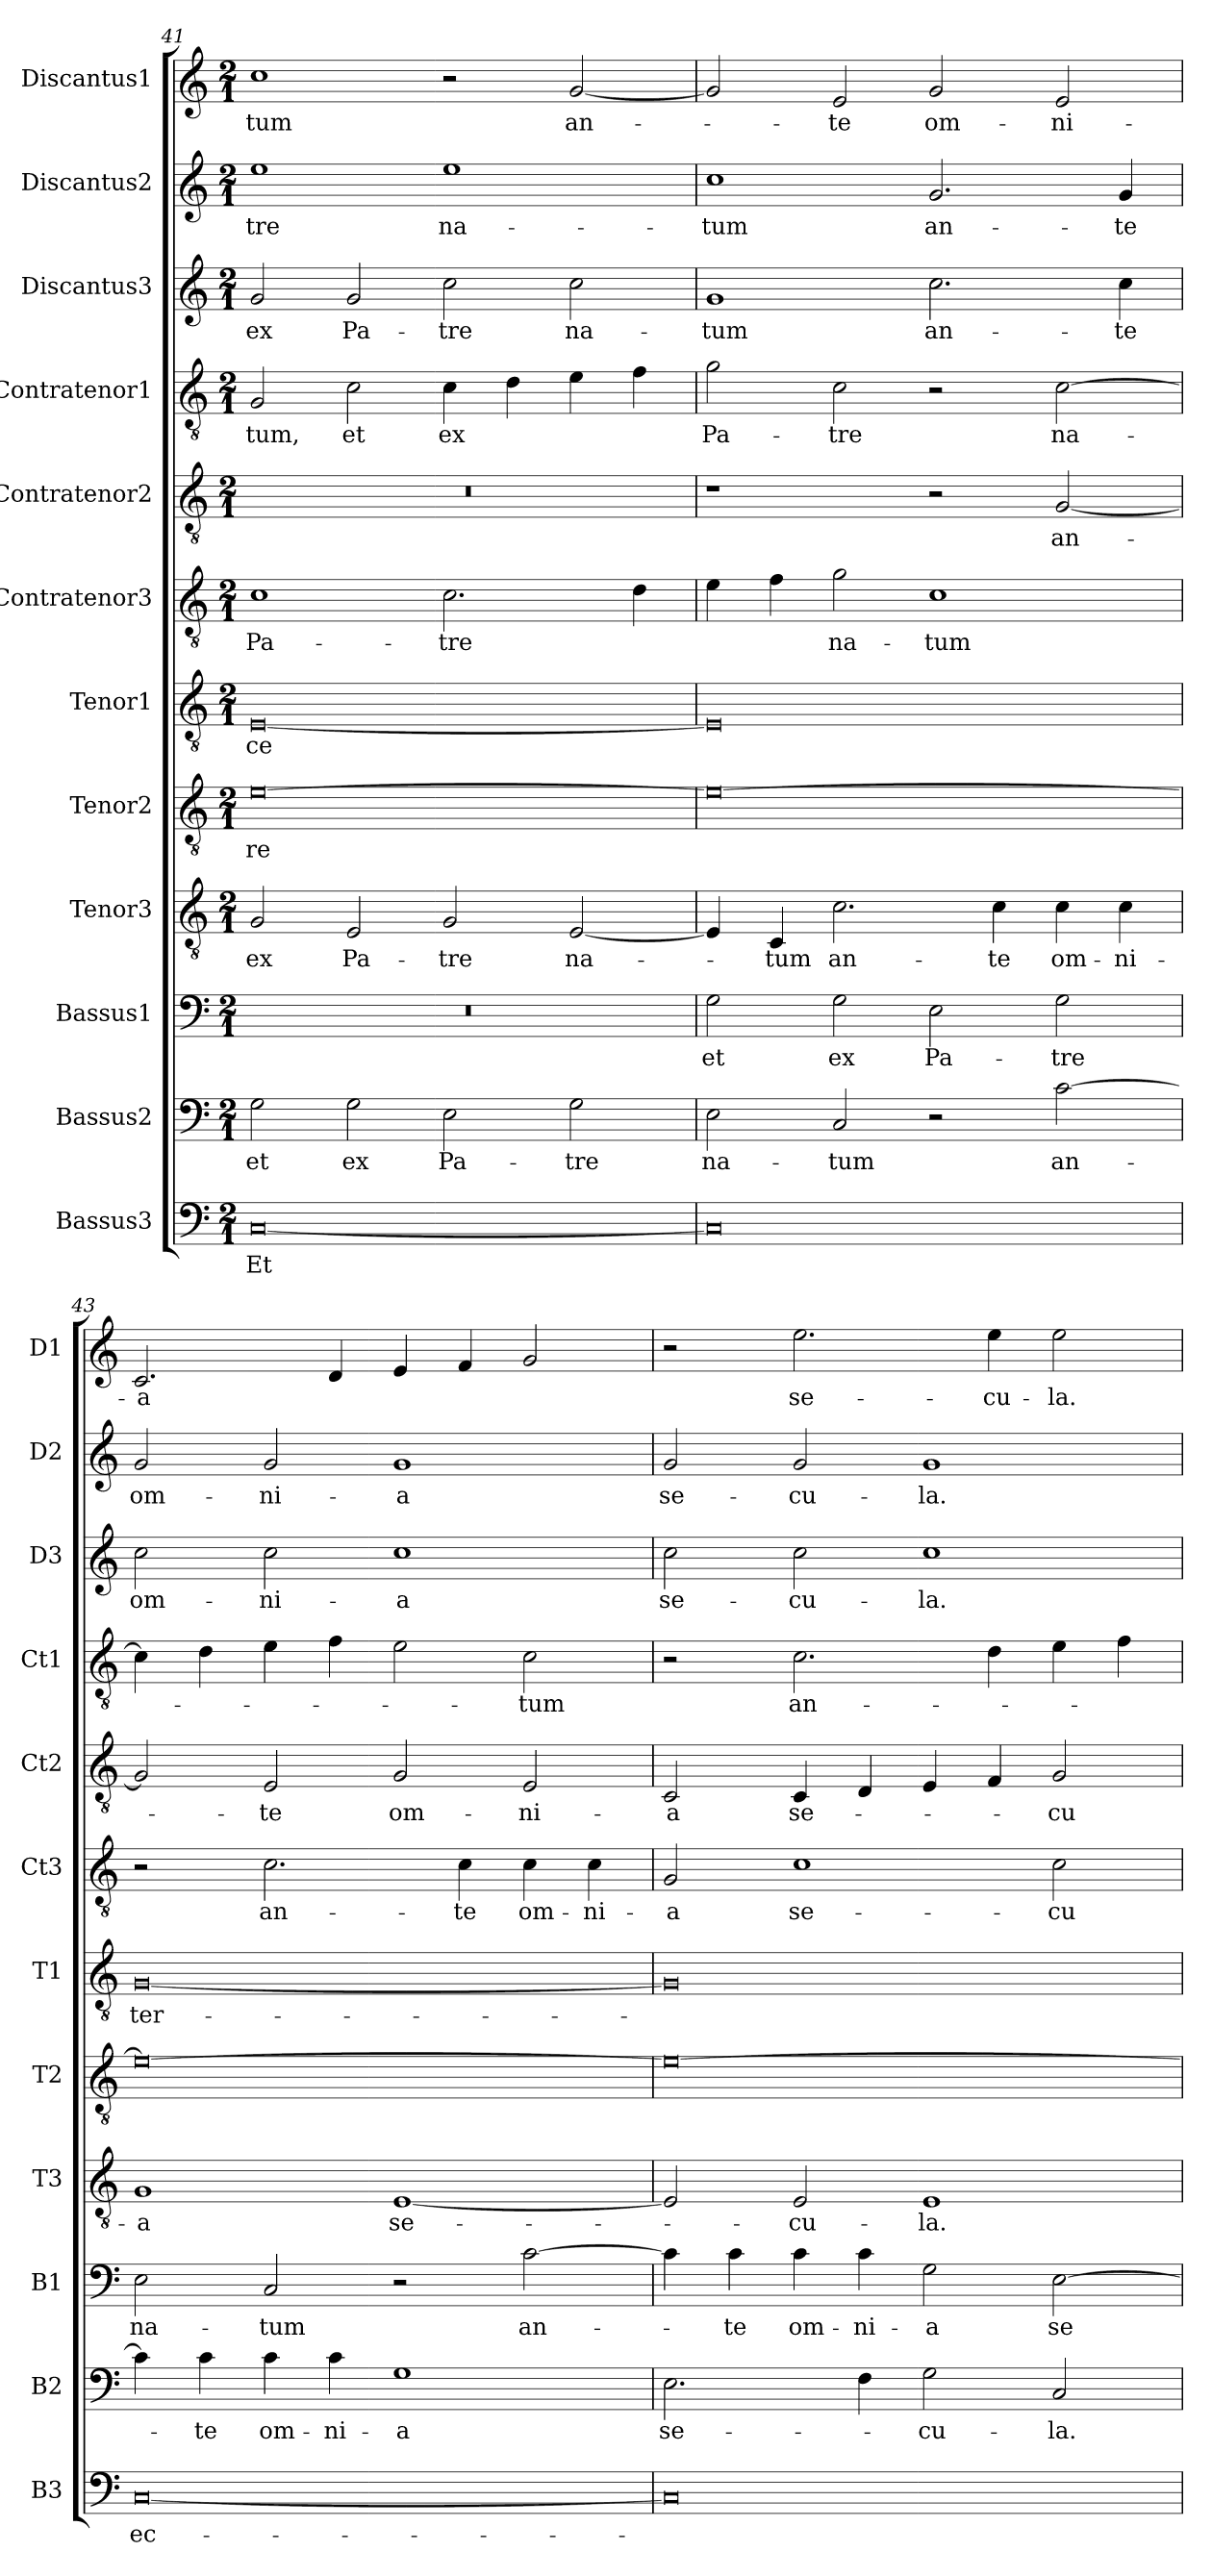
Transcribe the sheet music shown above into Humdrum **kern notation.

**kern	**text	**kern	**text	**kern	**text	**kern	**text	**kern	**text	**kern	**text	**kern	**text	**kern	**text	**kern	**text	**kern	**text	**kern	**text	**kern	**text
*part12	*part12	*part11	*part11	*part10	*part10	*part9	*part9	*part8	*part8	*part7	*part7	*part6	*part6	*part5	*part5	*part4	*part4	*part3	*part3	*part2	*part2	*part1	*part1
*staff12	*staff12	*staff11	*staff11	*staff10	*staff10	*staff9	*staff9	*staff8	*staff8	*staff7	*staff7	*staff6	*staff6	*staff5	*staff5	*staff4	*staff4	*staff3	*staff3	*staff2	*staff2	*staff1	*staff1
*I"Bassus3	*	*I"Bassus2	*	*I"Bassus1	*	*I"Tenor3	*	*I"Tenor2	*	*I"Tenor1	*	*I"Contratenor3	*	*I"Contratenor2	*	*I"Contratenor1	*	*I"Discantus3	*	*I"Discantus2	*	*I"Discantus1	*
*I'B3	*	*I'B2	*	*I'B1	*	*I'T3	*	*I'T2	*	*I'T1	*	*I'Ct3	*	*I'Ct2	*	*I'Ct1	*	*I'D3	*	*I'D2	*	*I'D1	*
*clefF4	*	*clefF4	*	*clefF4	*	*clefGv2	*	*clefGv2	*	*clefGv2	*	*clefGv2	*	*clefGv2	*	*clefGv2	*	*clefG2	*	*clefG2	*	*clefG2	*
*k[]	*	*k[]	*	*k[]	*	*k[]	*	*k[]	*	*k[]	*	*k[]	*	*k[]	*	*k[]	*	*k[]	*	*k[]	*	*k[]	*
*M2/1	*	*M2/1	*	*M2/1	*	*M2/1	*	*M2/1	*	*M2/1	*	*M2/1	*	*M2/1	*	*M2/1	*	*M2/1	*	*M2/1	*	*M2/1	*
=41	=41	=41	=41	=41	=41	=41	=41	=41	=41	=41	=41	=41	=41	=41	=41	=41	=41	=41	=41	=41	=41	=41	=41
[0C/	Et	2G\	et	0r	.	2G/	ex	[0e\	-re	[0E/	-ce	1c\	Pa-	0r	.	2G/	-tum,	2g/	ex	1ee\	-tre	1cc\	-tum
.	.	2G\	ex	.	.	2E/	Pa-	.	.	.	.	.	.	.	.	2c\	et	2g/	Pa-	.	.	.	.
.	.	2E\	Pa-	.	.	2G/	-tre	.	.	.	.	2.c\	-tre	.	.	4c\	ex	2cc\	-tre	1ee\	na-	2r	.
.	.	.	.	.	.	.	.	.	.	.	.	.	.	.	.	4d\	.	.	.	.	.	.	.
.	.	2G\	-tre	.	.	[2E/	na-	.	.	.	.	.	.	.	.	4e\	.	2cc\	na-	.	.	[2g/	an-
.	.	.	.	.	.	.	.	.	.	.	.	4d\	.	.	.	4f\	.	.	.	.	.	.	.
=42	=42	=42	=42	=42	=42	=42	=42	=42	=42	=42	=42	=42	=42	=42	=42	=42	=42	=42	=42	=42	=42	=42	=42
0C/]	.	2E\	na-	2G\	et	4E/]	.	0e\_	.	0E/]	.	4e\	.	1r	.	2g\	Pa-	1g/	-tum	1cc\	-tum	2g/]	.
.	.	.	.	.	.	4C/	-tum	.	.	.	.	4f\	.	.	.	.	.	.	.	.	.	.	.
.	.	2C/	-tum	2G\	ex	2.c\	an-	.	.	.	.	2g\	na-	.	.	2c\	-tre	.	.	.	.	2e/	-te
.	.	2r	.	2E\	Pa-	.	.	.	.	.	.	1c\	-tum	2r	.	2r	.	2.cc\	an-	2.g/	an-	2g/	om-
.	.	.	.	.	.	4c\	-te	.	.	.	.	.	.	.	.	.	.	.	.	.	.	.	.
.	.	[2c\	an-	2G\	-tre	4c\	om-	.	.	.	.	.	.	[2G/	an-	[2c\	na-	.	.	.	.	2e/	-ni-
.	.	.	.	.	.	4c\	-ni-	.	.	.	.	.	.	.	.	.	.	4cc\	-te	4g/	-te	.	.
=43	=43	=43	=43	=43	=43	=43	=43	=43	=43	=43	=43	=43	=43	=43	=43	=43	=43	=43	=43	=43	=43	=43	=43
[0C/	ec-	4c\]	.	2E\	na-	1G/	-a	0e\_	.	[0G/	ter-	2r	.	2G/]	.	4c\]	.	2cc\	om-	2g/	om-	2.c/	-a
.	.	4c\	-te	.	.	.	.	.	.	.	.	.	.	.	.	4d\	.	.	.	.	.	.	.
.	.	4c\	om-	2C/	-tum	.	.	.	.	.	.	2.c\	an-	2E/	-te	4e\	.	2cc\	-ni-	2g/	-ni-	.	.
.	.	4c\	-ni-	.	.	.	.	.	.	.	.	.	.	.	.	4f\	.	.	.	.	.	4d/	.
.	.	1G\	-a	2r	.	[1E/	se-	.	.	.	.	.	.	2G/	om-	2e\	.	1cc\	-a	1g/	-a	4e/	.
.	.	.	.	.	.	.	.	.	.	.	.	4c\	-te	.	.	.	.	.	.	.	.	4f/	.
.	.	.	.	[2c\	an-	.	.	.	.	.	.	4c\	om-	2E/	-ni-	2c\	-tum	.	.	.	.	2g/	.
.	.	.	.	.	.	.	.	.	.	.	.	4c\	-ni-	.	.	.	.	.	.	.	.	.	.
=44	=44	=44	=44	=44	=44	=44	=44	=44	=44	=44	=44	=44	=44	=44	=44	=44	=44	=44	=44	=44	=44	=44	=44
0C/]	.	2.E\	se-	4c\]	.	2E/]	.	0e\_	.	0G/]	.	2G/	-a	2C/	-a	2r	.	2cc\	se-	2g/	se-	2r	.
.	.	.	.	4c\	-te	.	.	.	.	.	.	.	.	.	.	.	.	.	.	.	.	.	.
.	.	.	.	4c\	om-	2E/	-cu-	.	.	.	.	1c\	se-	4C/	se-	2.c\	an-	2cc\	-cu-	2g/	-cu-	2.ee\	se-
.	.	4F\	.	4c\	-ni-	.	.	.	.	.	.	.	.	4D/	.	.	.	.	.	.	.	.	.
.	.	2G\	-cu-	2G\	-a	1E/	-la.	.	.	.	.	.	.	4E/	.	.	.	1cc\	-la.	1g/	-la.	.	.
.	.	.	.	.	.	.	.	.	.	.	.	.	.	4F/	.	4d\	.	.	.	.	.	4ee\	-cu-
.	.	2C/	-la.	[2E\	se-	.	.	.	.	.	.	2c\	-cu-	2G/	-cu-	4e\	.	.	.	.	.	2ee\	-la.
.	.	.	.	.	.	.	.	.	.	.	.	.	.	.	.	4f\	.	.	.	.	.	.	.
=	=	=	=	=	=	=	=	=	=	=	=	=	=	=	=	=	=	=	=	=	=	=	=
*-	*-	*-	*-	*-	*-	*-	*-	*-	*-	*-	*-	*-	*-	*-	*-	*-	*-	*-	*-	*-	*-	*-	*-
